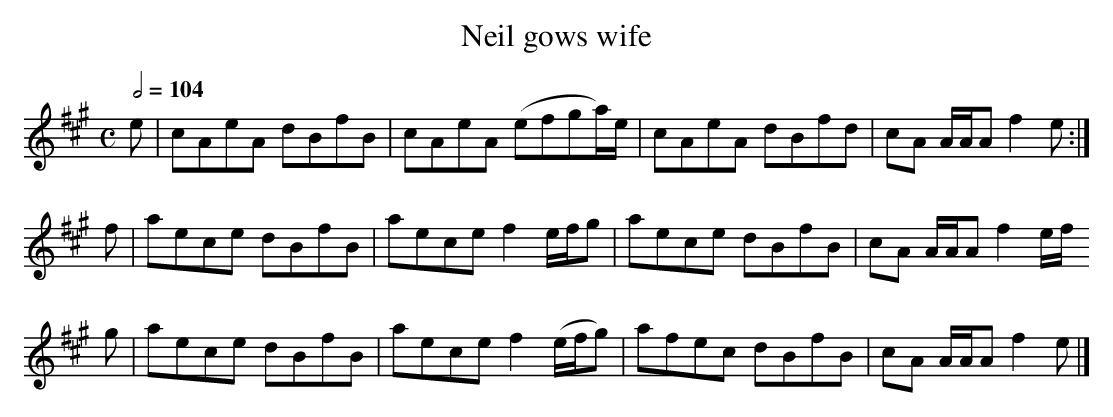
X:1
T:Neil gows wife
M:C
L:1/8
Q:1/2=104
K:A
e|cAeA dBfB|cAeA (efga/)e/|cAeA dBfd|cA A/A/A f2e :|
f|aece dBfB|aece f2 e/f/g |aece dBfB|cA A/A/A f2e/f/
g|aece dBfB|aece f2(e/f/g)|afec dBfB|cA A/A/A f2e |]
